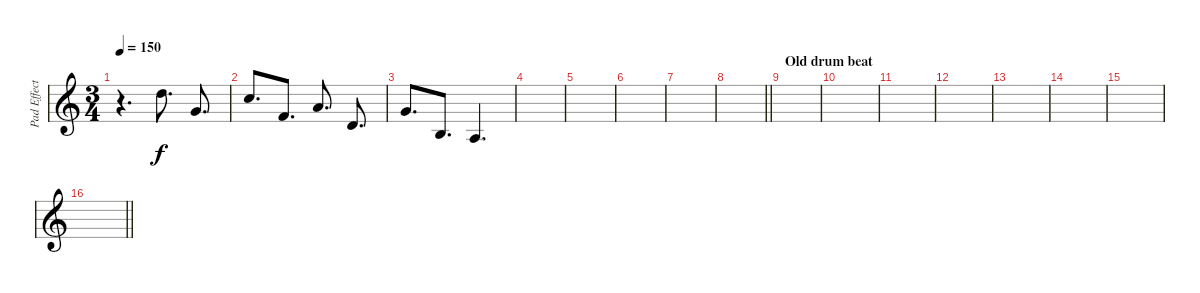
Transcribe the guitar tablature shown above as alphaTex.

\track ("Pad Effects 1" "Pad Effect") {instrument whistle}
\staff {score}
\tuning (E5 B4 G4 D4 A3 E3) {hide}
\ts (3 4)
\tempo 150
\clef g2
\ks c
r.4{d dy f} 7.3.8{d} 10.5.8{d} |
5.3.8{d} 8.5.8{d} 2.3.8{d} 5.5.8{d} |
0.3.8{d} 2.5.8{d} 0.5.4{d} |
|
|
|
|
\barLineRight lightlight
|
\section ("" "Old drum beat ")
|
|
|
|
|
|
|
\barLineRight lightlight
